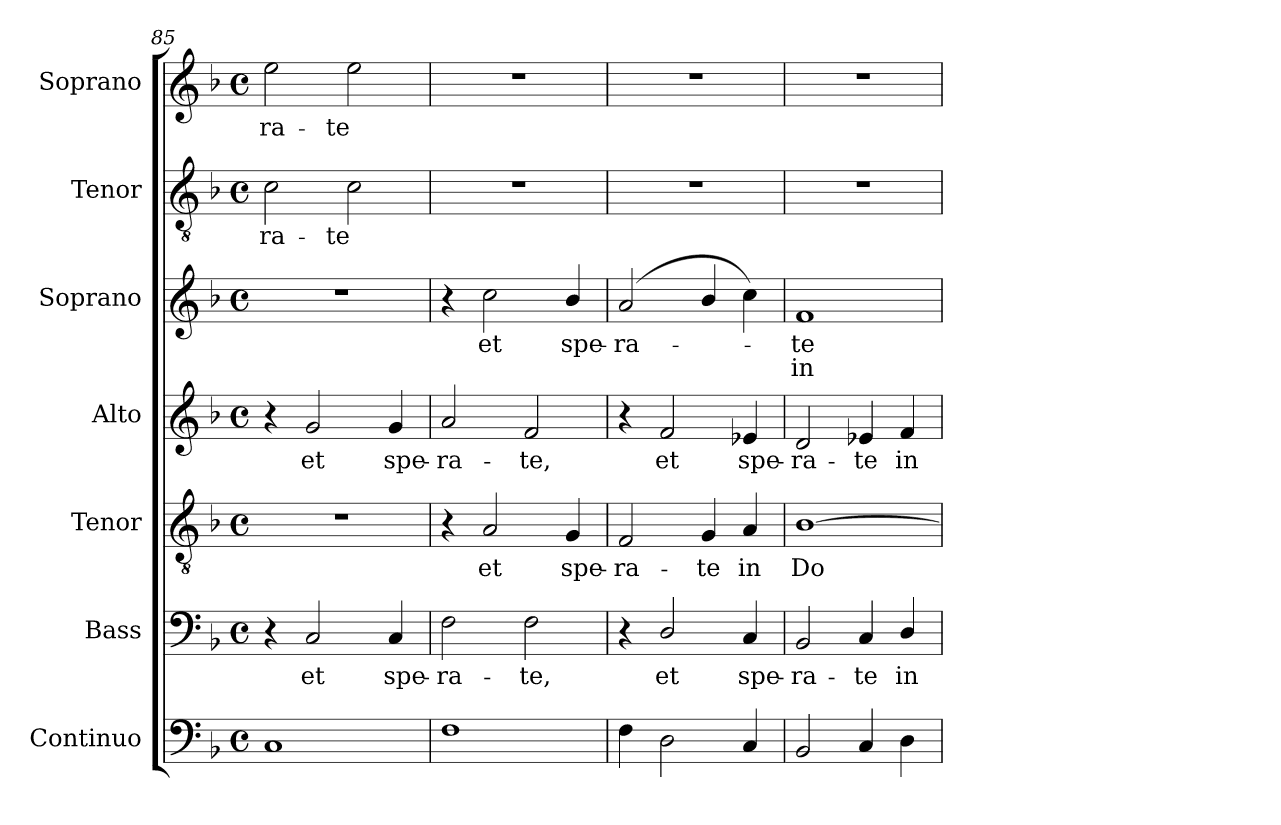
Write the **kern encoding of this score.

**kern	**kern	**text	**kern	**text	**kern	**text	**kern	**text	**text	**kern	**text	**kern	**text
*part7	*part6	*part6	*part5	*part5	*part4	*part4	*part3	*part3	*part3	*part2	*part2	*part1	*part1
*staff7	*staff6	*staff6	*staff5	*staff5	*staff4	*staff4	*staff3	*staff3	*staff3	*staff2	*staff2	*staff1	*staff1
*I"Continuo	*I"Bass	*	*I"Tenor	*	*I"Alto	*	*I"Soprano	*	*	*I"Tenor	*	*I"Soprano	*
*I'Cont.	*I'B.	*	*I'T.	*	*I'A.	*	*I'S.	*	*	*I'T.	*	*I'S.	*
*clefF4	*clefF4	*	*clefGv2	*	*clefG2	*	*clefG2	*	*	*clefGv2	*	*clefG2	*
*	*	*	*ITrd7c12	*	*	*	*	*	*	*ITrd7c12	*	*	*
*k[b-]	*k[b-]	*	*k[b-]	*	*k[b-]	*	*k[b-]	*	*	*k[b-]	*	*k[b-]	*
*F:	*F:	*	*F:	*	*F:	*	*F:	*	*	*F:	*	*F:	*
*M4/4	*M4/4	*	*M4/4	*	*M4/4	*	*M4/4	*	*	*M4/4	*	*M4/4	*
*met(c)	*met(c)	*	*met(c)	*	*met(c)	*	*met(c)	*	*	*met(c)	*	*met(c)	*
=85	=85	=85	=85	=85	=85	=85	=85	=85	=85	=85	=85	=85	=85
!	!	!	!	!	!	!	!	!	!	!	!LO:LY:b:color=#000000	!	!
!	!	!	!	!	!	!	!	!	!	!	!	!	!LO:LY:b:color=#000000
1Ci	4r	.	1r	.	4r	.	1r	.	.	2Ci\	-ra-	2eei\	-ra-
!	!	!LO:LY:b:color=#000000	!	!	!	!	!	!	!	!	!	!	!
!	!	!	!	!	!	!LO:LY:b:color=#000000	!	!	!	!	!	!	!
.	2Ci/	et	.	.	2gi/	et	.	.	.	.	.	.	.
!	!	!	!	!	!	!	!	!	!	!	!LO:LY:b:color=#000000	!	!
!	!	!	!	!	!	!	!	!	!	!	!	!	!LO:LY:b:color=#000000
.	.	.	.	.	.	.	.	.	.	2Ci\	-te	2eei\	-te
!	!	!LO:LY:b:color=#000000	!	!	!	!	!	!	!	!	!	!	!
!	!	!	!	!	!	!LO:LY:b:color=#000000	!	!	!	!	!	!	!
.	4Ci/	spe-	.	.	4gi/	spe-	.	.	.	.	.	.	.
!!LO:LB:g=z
=86	=86	=86	=86	=86	=86	=86	=86	=86	=86	=86	=86	=86	=86
!	!	!LO:LY:b:color=#000000	!	!	!	!	!	!	!	!	!	!	!
!	!	!	!	!	!	!LO:LY:b:color=#000000	!	!	!	!	!	!	!
1Fi	2Fi\	-ra-	4r	.	2ai/	-ra-	4r	.	.	1r	.	1r	.
!	!	!	!	!LO:LY:b:color=#000000	!	!	!	!	!	!	!	!	!
!	!	!	!	!	!	!	!	!LO:LY:b:color=#000000	!	!	!	!	!
.	.	.	2AAi/	et	.	.	2cci\	et	.	.	.	.	.
!	!	!LO:LY:b:color=#000000	!	!	!	!	!	!	!	!	!	!	!
!	!	!	!	!	!	!LO:LY:b:color=#000000	!	!	!	!	!	!	!
.	2Fi\	-te,	.	.	2fi/	-te,	.	.	.	.	.	.	.
!	!	!	!	!LO:LY:b:color=#000000	!	!	!	!	!	!	!	!	!
!	!	!	!	!	!	!	!	!LO:LY:b:color=#000000	!	!	!	!	!
.	.	.	4GGi/	spe-	.	.	4b-i/	spe-	.	.	.	.	.
=87	=87	=87	=87	=87	=87	=87	=87	=87	=87	=87	=87	=87	=87
!	!	!	!	!LO:LY:b:color=#000000	!	!	!	!	!	!	!	!	!
!	!	!	!	!	!	!	!	!LO:LY:b:color=#000000	!	!	!	!	!
4Fi\	4r	.	2FFi/	-ra-	4r	.	(2ai/	-ra-	.	1r	.	1r	.
!	!	!LO:LY:b:color=#000000	!	!	!	!	!	!	!	!	!	!	!
!	!	!	!	!	!	!LO:LY:b:color=#000000	!	!	!	!	!	!	!
2Di\	2Di/	et	.	.	2fi/	et	.	.	.	.	.	.	.
!	!	!	!	!LO:LY:b:color=#000000	!	!	!	!	!	!	!	!	!
.	.	.	4GGi/	-te	.	.	4b-i/	.	.	.	.	.	.
!	!	!LO:LY:b:color=#000000	!	!	!	!	!	!	!	!	!	!	!
!	!	!	!	!LO:LY:b:color=#000000	!	!	!	!	!	!	!	!	!
!	!	!	!	!	!	!LO:LY:b:color=#000000	!	!	!	!	!	!	!
4Ci/	4Ci/	spe-	4AAi/	in	4e-Xi/	spe-	4cci\)	.	.	.	.	.	.
=88	=88	=88	=88	=88	=88	=88	=88	=88	=88	=88	=88	=88	=88
!	!	!LO:LY:b:color=#000000	!	!	!	!	!	!	!	!	!	!	!
!	!	!	!	!LO:LY:b:color=#000000	!	!	!	!	!	!	!	!	!
!	!	!	!	!	!	!LO:LY:b:color=#000000	!	!	!	!	!	!	!
!	!	!	!	!	!	!	!	!LO:LY:b:color=#000000	!LO:LY:b:color=#000000	!	!	!	!
2BB-i/	2BB-i/	-ra-	[<1BB-i	Do-	2di/	-ra-	1fi	-te	in	1r	.	1r	.
!	!	!LO:LY:b:color=#000000	!	!	!	!	!	!	!	!	!	!	!
!	!	!	!	!	!	!LO:LY:b:color=#000000	!	!	!	!	!	!	!
4Ci/	4Ci/	-te	.	.	4e-Xi/	-te	.	.	.	.	.	.	.
!	!	!LO:LY:b:color=#000000	!	!	!	!	!	!	!	!	!	!	!
!	!	!	!	!	!	!LO:LY:b:color=#000000	!	!	!	!	!	!	!
4Di\	4Di/	in	.	.	4fi/	in	.	.	.	.	.	.	.
=	=	=	=	=	=	=	=	=	=	=	=	=	=
*-	*-	*-	*-	*-	*-	*-	*-	*-	*-	*-	*-	*-	*-
